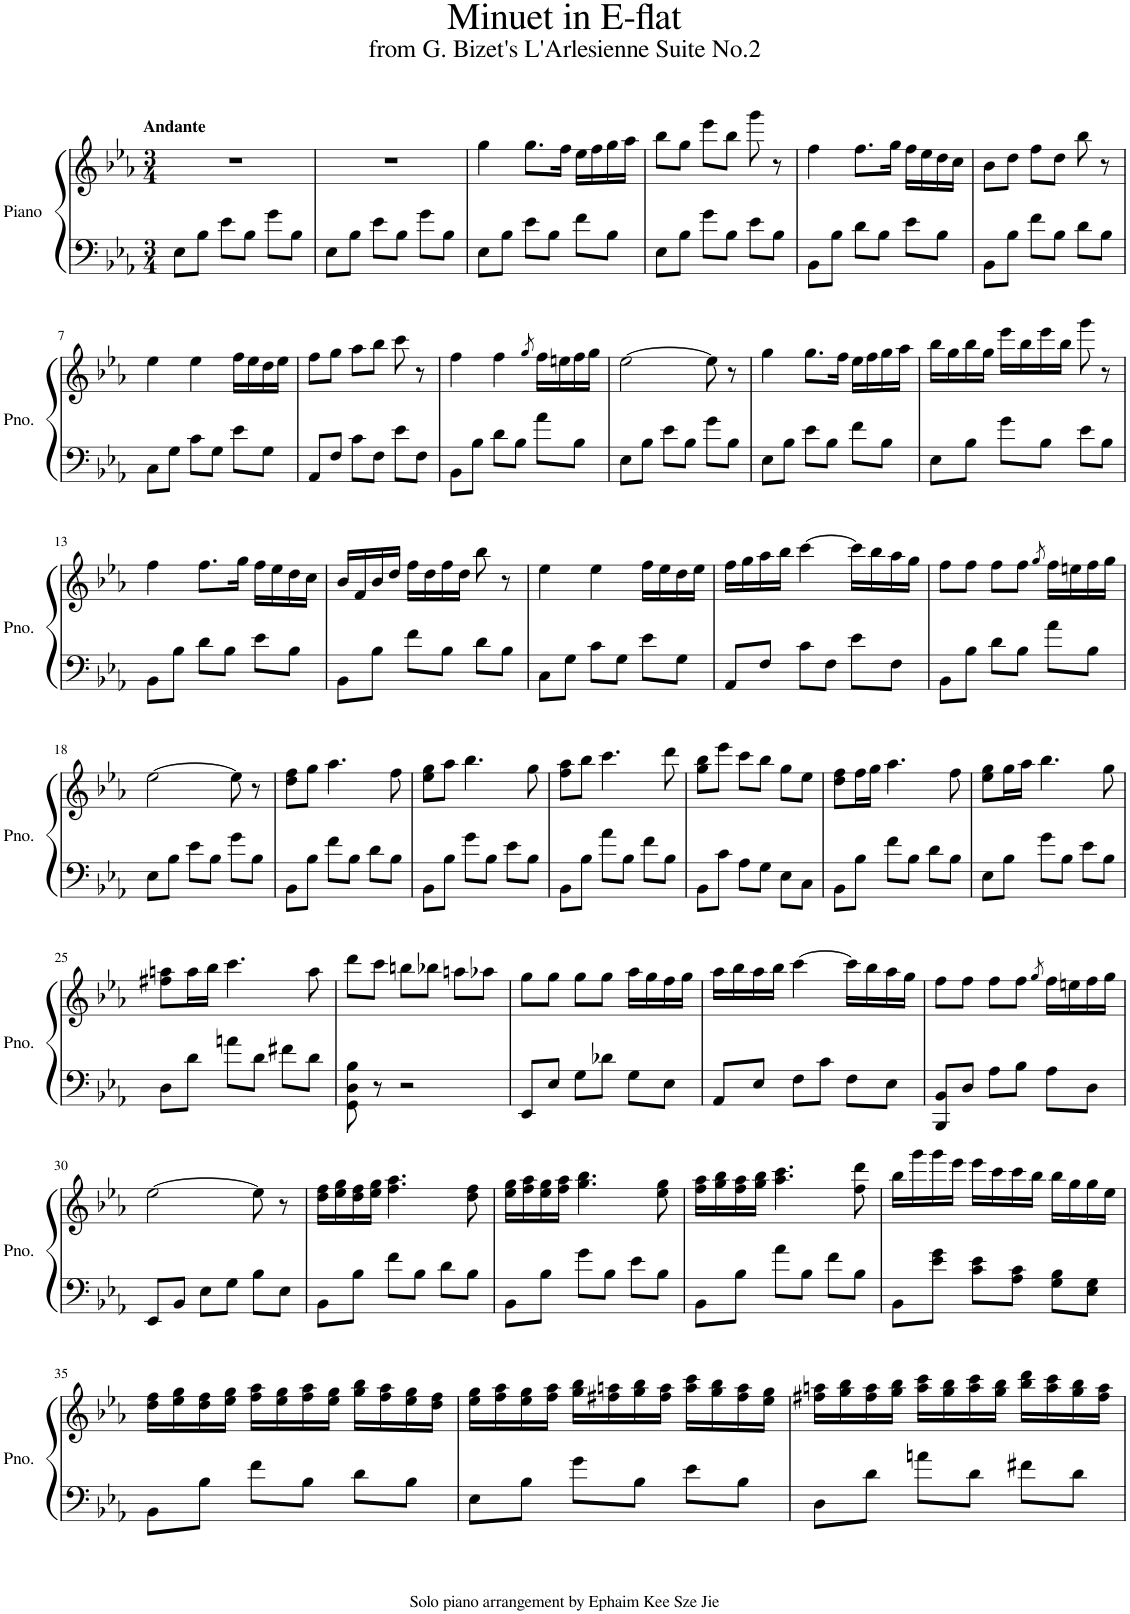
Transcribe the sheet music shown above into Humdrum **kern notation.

**kern	**kern
*part1	*part1
*staff2	*staff1
*I"Piano	*
*I'Pno.	*
*clefF4	*clefG2
*k[b-e-a-]	*k[b-e-a-]
*M3/4	*M3/4
=1	=1
!	!LO:TX:a:B:t=Andante
8E-\L	2.r
8B-\J	.
8e-\L	.
8B-\J	.
8g\L	.
8B-\J	.
=2	=2
8E-\L	2.r
8B-\J	.
8e-\L	.
8B-\J	.
8g\L	.
8B-\J	.
=3	=3
8E-\L	4gg\
8B-\J	.
8e-\L	8.gg\L
8B-\J	.
.	16ff\Jk
8f\L	16ee-\LL
.	16ff\
8B-\J	16gg\
.	16aa-\JJ
=4	=4
8E-\L	8bb-\L
8B-\J	8gg\J
8g\L	8eee-\L
8B-\J	8bb-\J
8e-\L	8ggg\
8B-\J	8r
=5	=5
8BB-\L	4ff\
8B-\J	.
8d\L	8.ff\L
8B-\J	.
.	16gg\Jk
8e-\L	16ff\LL
.	16ee-\
8B-\J	16dd\
.	16cc\JJ
=6	=6
8BB-\L	8b-\L
8B-\J	8dd\J
8f\L	8ff\L
8B-\J	8dd\J
8d\L	8bb-\
8B-\J	8r
!!LO:LB:g=z
=7	=7
8C\L	4ee-\
8G\J	.
8c\L	4ee-\
8G\J	.
8e-\L	16ff\LL
.	16ee-\
8G\J	16dd\
.	16ee-\JJ
=8	=8
8AA-/L	8ff\L
8F/J	8gg\J
8c\L	8aa-\L
8F\J	8bb-\J
8e-\L	8ccc\
8F\J	8r
=9	=9
8BB-\L	4ff\
8B-\J	.
8d\L	4ff\
8B-\J	.
.	8qgg/
8a-\L	16ff\LL
.	16een\
8B-\J	16ff\
.	16gg\JJ
=10	=10
8E-\L	[2ee-\
8B-\J	.
8e-\L	.
8B-\J	.
8g\L	8ee-\]
8B-\J	8r
=11	=11
8E-\L	4gg\
8B-\J	.
8e-\L	8.gg\L
8B-\J	.
.	16ff\Jk
8f\L	16ee-\LL
.	16ff\
8B-\J	16gg\
.	16aa-\JJ
=12	=12
8E-\L	16bb-\LL
.	16gg\
8B-\J	16bb-\
.	16gg\JJ
8g\L	16eee-\LL
.	16bb-\
8B-\J	16eee-\
.	16bb-\JJ
8e-\L	8ggg\
8B-\J	8r
!!LO:LB:g=z
=13	=13
8BB-\L	4ff\
8B-\J	.
8d\L	8.ff\L
8B-\J	.
.	16gg\Jk
8e-\L	16ff\LL
.	16ee-\
8B-\J	16dd\
.	16cc\JJ
=14	=14
8BB-\L	16b-/LL
.	16f/
8B-\J	16b-/
.	16dd/JJ
8f\L	16ff\LL
.	16dd\
8B-\J	16ff\
.	16dd\JJ
8d\L	8bb-\
8B-\J	8r
=15	=15
8C\L	4ee-\
8G\J	.
8c\L	4ee-\
8G\J	.
8e-\L	16ff\LL
.	16ee-\
8G\J	16dd\
.	16ee-\JJ
=16	=16
8AA-/L	16ff\LL
.	16gg\
8F/J	16aa-\
.	16bb-\JJ
8c\L	[4ccc\
8F\J	.
8e-\L	16ccc\LL]
.	16bb-\
8F\J	16aa-\
.	16gg\JJ
=17	=17
8BB-\L	8ff\L
8B-\J	8ff\J
8d\L	8ff\L
8B-\J	8ff\J
.	8qgg/
8a-\L	16ff\LL
.	16een\
8B-\J	16ff\
.	16gg\JJ
!!LO:LB:g=z
=18	=18
8E-\L	[2ee-\
8B-\J	.
8e-\L	.
8B-\J	.
8g\L	8ee-\]
8B-\J	8r
=19	=19
8BB-\L	8dd\ 8ff\L
8B-\J	8gg\J
8f\L	4.aa-\
8B-\J	.
8d\L	.
8B-\J	8ff\
=20	=20
8BB-\L	8ee-\ 8gg\L
8B-\J	8aa-\J
8g\L	4.bb-\
8B-\J	.
8e-\L	.
8B-\J	8gg\
=21	=21
8BB-\L	8ff\ 8aa-\L
8B-\J	8bb-\J
8a-\L	4.ccc\
8B-\J	.
8f\L	.
8B-\J	8ddd\
=22	=22
8BB-\L	8gg\ 8bb-\L
8c\J	8eee-\J
8A-\L	8ccc\L
8G\J	8bb-\J
8E-\L	8gg\L
8C\J	8ee-\J
=23	=23
8BB-\L	8dd\ 8ff\L
8B-\J	16ff\L
.	16gg\JJ
8f\L	4.aa-\
8B-\J	.
8d\L	.
8B-\J	8ff\
=24	=24
8E-\L	8ee-\ 8gg\L
8B-\J	16gg\L
.	16aa-\JJ
8g\L	4.bb-\
8B-\J	.
8e-\L	.
8B-\J	8gg\
!!LO:LB:g=z
=25	=25
8D\L	8ff#X\ 8aan\L
8d\J	16aa\L
.	16bb-\JJ
8an\L	4.ccc\
8d\J	.
8f#X\L	.
8d\J	8aa\
=26	=26
8GG\ 8D\ 8B-\	8ddd\L
8r	8ccc\J
2r	8bbn\L
.	8bb-X\J
.	8aan\L
.	8aa-X\J
=27	=27
8EE-/L	8gg\L
8E-/J	8gg\J
8G\L	8gg\L
8d-X\J	8gg\J
8G\L	16aa-\LL
.	16gg\
8E-\J	16ff\
.	16gg\JJ
=28	=28
8AA-/L	16aa-\LL
.	16bb-\
8E-/J	16aa-\
.	16bb-\JJ
8F\L	[4ccc\
8c\J	.
8F\L	16ccc\LL]
.	16bb-\
8E-\J	16aa-\
.	16gg\JJ
=29	=29
8BBB-/ 8BB-/L	8ff\L
8D/J	8ff\J
8A-\L	8ff\L
8B-\J	8ff\J
.	8qgg/
8A-\L	16ff\LL
.	16een\
8D\J	16ff\
.	16gg\JJ
!!LO:LB:g=z
=30	=30
8EE-/L	[2ee-\
8BB-/J	.
8E-\L	.
8G\J	.
8B-\L	8ee-\]
8E-\J	8r
=31	=31
8BB-\L	16dd\ 16ff\LL
.	16ee-\ 16gg\
8B-\J	16dd\ 16ff\
.	16ee-\ 16gg\JJ
8f\L	4.ff\ 4.aa-\
8B-\J	.
8d\L	.
8B-\J	8dd\ 8ff\
=32	=32
8BB-\L	16ee-\ 16gg\LL
.	16ff\ 16aa-\
8B-\J	16ee-\ 16gg\
.	16ff\ 16aa-\JJ
8g\L	4.gg\ 4.bb-\
8B-\J	.
8e-\L	.
8B-\J	8ee-\ 8gg\
=33	=33
8BB-\L	16ff\ 16aa-\LL
.	16gg\ 16bb-\
8B-\J	16ff\ 16aa-\
.	16gg\ 16bb-\JJ
8a-\L	4.aa-\ 4.ccc\
8B-\J	.
8f\L	.
8B-\J	8ff\ 8ddd\
=34	=34
8BB-\L	16bb-\LL
.	16ggg\
8e-\ 8g\J	16ggg\
.	16eee-\JJ
8c\ 8e-\L	16eee-\LL
.	16ccc\
8A-\ 8c\J	16ccc\
.	16bb-\JJ
8G\ 8B-\L	16bb-\LL
.	16gg\
8E-\ 8G\J	16gg\
.	16ee-\JJ
!!LO:LB:g=z
=35	=35
8BB-\L	16dd\ 16ff\LL
.	16ee-\ 16gg\
8B-\J	16dd\ 16ff\
.	16ee-\ 16gg\JJ
8f\L	16ff\ 16aa-\LL
.	16ee-\ 16gg\
8B-\J	16ff\ 16aa-\
.	16ee-\ 16gg\JJ
8d\L	16gg\ 16bb-\LL
.	16ff\ 16aa-\
8B-\J	16ee-\ 16gg\
.	16dd\ 16ff\JJ
=36	=36
8E-\L	16ee-\ 16gg\LL
.	16ff\ 16aa-\
8B-\J	16ee-\ 16gg\
.	16ff\ 16aa-\JJ
8g\L	16gg\ 16bb-\LL
.	16ff#X\ 16aan\
8B-\J	16gg\ 16bb-\
.	16ff#\ 16aa\JJ
8e-\L	16aa\ 16ccc\LL
.	16gg\ 16bb-\
8B-\J	16ff#\ 16aa\
.	16ee-\ 16gg\JJ
=37	=37
8D\L	16ff#X\ 16aan\LL
.	16gg\ 16bb-\
8d\J	16ff#\ 16aa\
.	16gg\ 16bb-\JJ
8an\L	16aa\ 16ccc\LL
.	16gg\ 16bb-\
8d\J	16aa\ 16ccc\
.	16gg\ 16bb-\JJ
8f#X\L	16bb-\ 16ddd\LL
.	16aa\ 16ccc\
8d\J	16gg\ 16bb-\
.	16ff#\ 16aa\JJ
=	=
*-	*-
